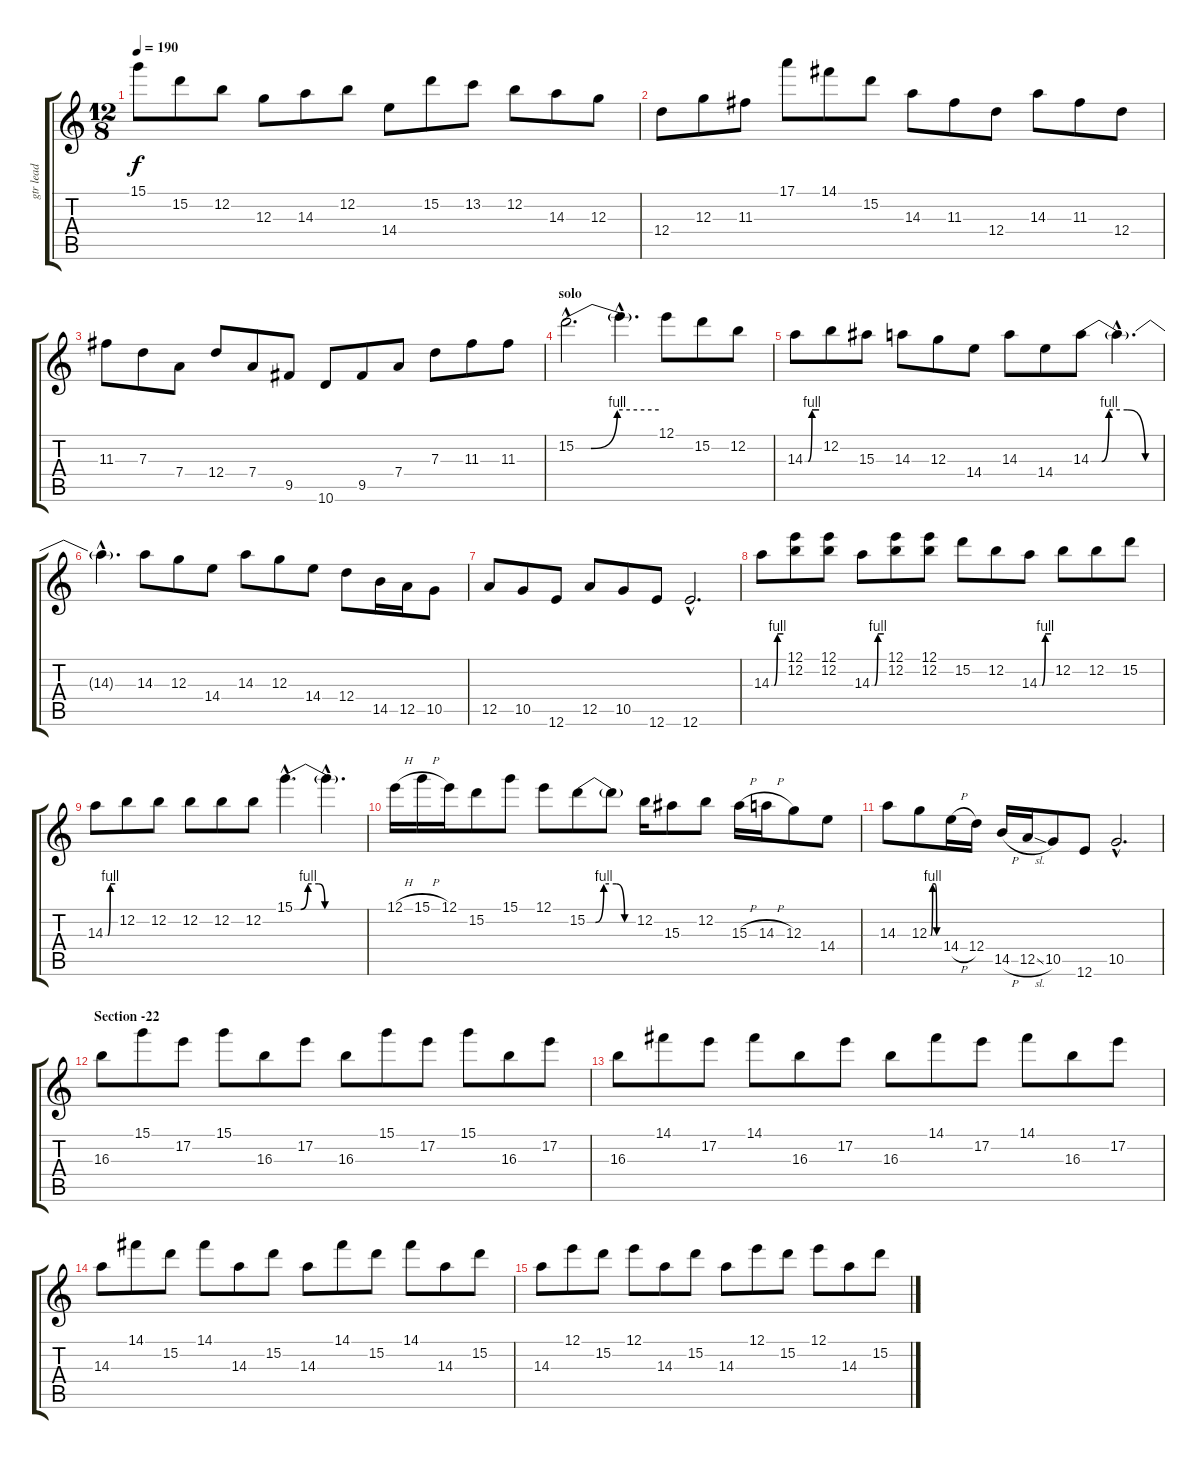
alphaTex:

\track ("gtr lead" "gtr lead") {instrument distortionguitar}
\staff {score tabs}
\tuning (E4 B3 G3 D3 A2 E2) {hide}
\ts (12 8)
\tempo 190
\clef g2
\ks c
15.1.8{dy f} 15.2.8 12.2.8 12.3.8 14.3.8 12.2.8 14.4.8 15.2.8 13.2.8 12.2.8 14.3.8 12.3.8 |
12.4.8 12.3.8 11.3.8 17.1.8 14.1.8 15.2.8 14.3.8 11.3.8 12.4.8 14.3.8 11.3.8 12.4.8 |
11.3.8 7.3.8 7.4.8 12.4.8 7.4.8 9.5.8 10.6.8 9.5.8 7.4.8 7.3.8 11.3.8 11.3.8 |
\section ("" "solo")
15.2{be (custom 0 0 11 0 30 4 60 4) hac}.2{d} 15.2{hac t}.4{d} 12.1.8 15.2.8 12.2.8 |
14.3{be (custom 0 0 14 0 30 4 60 4)}.8 12.2.8 15.3.8 14.3.8 12.3.8 14.4.8 14.3.8 14.4.8 14.3{be (custom 0 0 9 0 15 4 30 4 45 0 60 0)}.8 14.3{hac t}.4{d} |
14.3{hac t}.4{d} 14.3.8 12.3.8 14.4.8 14.3.8 12.3.8 14.4.8 12.4.8 14.5.16 12.5.16 10.5.8 |
12.5.8 10.5.8 12.6.8 12.5.8 10.5.8 12.6.8 12.6{hac}.2{d} |
14.3{be (custom 0 0 14 0 30 4 60 4)}.8 (12.1 12.2).8 (12.1 12.2).8 14.3{be (custom 0 0 14 0 30 4 60 4)}.8 (12.1 12.2).8 (12.1 12.2).8 15.2.8 12.2.8 14.3{be (custom 0 0 14 0 30 4 60 4)}.8 12.2.8 12.2.8 15.2.8 |
14.3{be (custom 0 0 15 0 30 4 60 4)}.8 12.2.8 12.2.8 12.2.8 12.2.8 12.2.8 15.1{be (custom 0 0 5 0 11 4 20 4 25 0 45 0 60 0) hac}.4{d} 15.1{hac t}.4{d} |
12.1{h}.16 15.1{h}.16 12.1.16 15.2.8 15.1.8 12.1.8 15.2{be (custom 0 0 10 0 20 4 35 4 45 0 60 0)}.8 15.2{t}.8 12.2.16 15.3.8 12.2.8 15.3{h}.16 14.3{h}.16 12.3.8 14.4.8 |
14.3.8 12.3{be (custom 0 0 10 0 21 4 36 4 45 0 60 0)}.8 14.4{h}.16 12.4.16 14.5{h}.16 12.5{sl}.16 10.5.8 12.6.8 10.5{hac}.2{d} |
\section ("" "Section -22")
16.3.8 15.1.8 17.2.8 15.1.8 16.3.8 17.2.8 16.3.8 15.1.8 17.2.8 15.1.8 16.3.8 17.2.8 |
16.3.8 14.1.8 17.2.8 14.1.8 16.3.8 17.2.8 16.3.8 14.1.8 17.2.8 14.1.8 16.3.8 17.2.8 |
14.3.8 14.1.8 15.2.8 14.1.8 14.3.8 15.2.8 14.3.8 14.1.8 15.2.8 14.1.8 14.3.8 15.2.8 |
14.3.8 12.1.8 15.2.8 12.1.8 14.3.8 15.2.8 14.3.8 12.1.8 15.2.8 12.1.8 14.3.8 15.2.8
